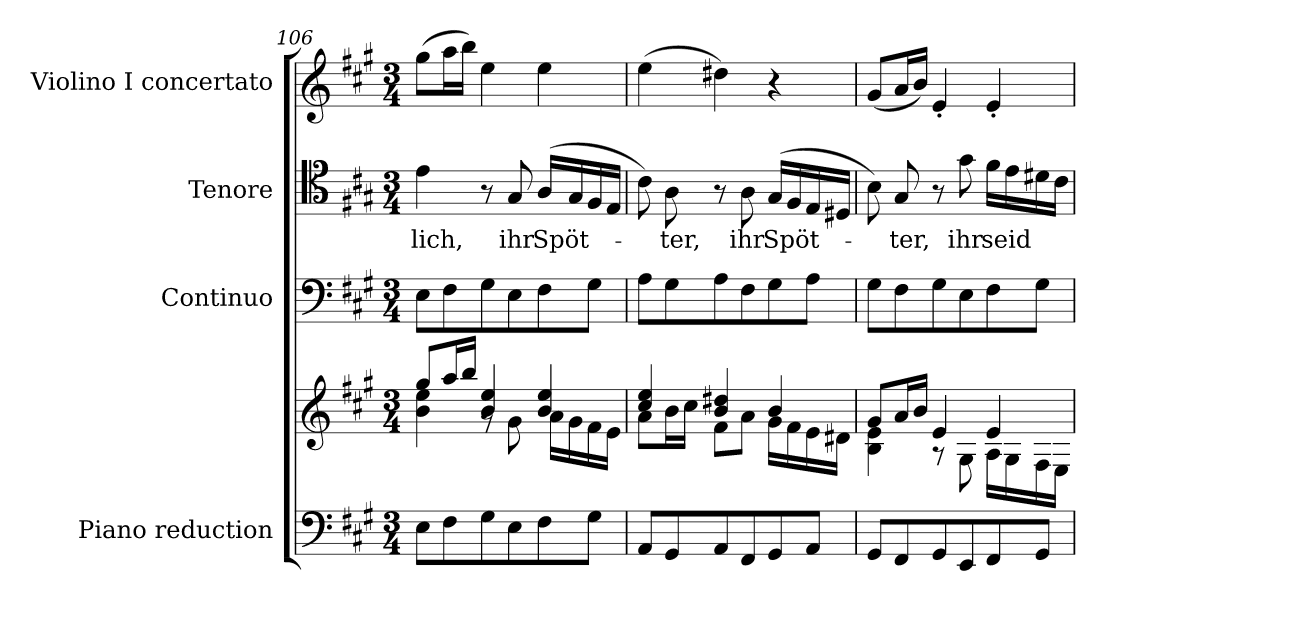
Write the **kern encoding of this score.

**kern	**kern	**kern	**kern	**text	**kern
*part4	*part4	*part3	*part2	*part2	*part1
*staff5	*staff4	*staff3	*staff2	*staff2	*staff1
*I"Piano reduction	*	*I"Continuo	*I"Tenore	*	*I"Violino I concertato
*I'Pno	*	*	*	*	*I'Vln
*clefF4	*clefG2	*clefF4	*clefC4	*	*clefG2
*k[f#c#g#]	*k[f#c#g#]	*k[f#c#g#]	*k[f#c#g#]	*	*k[f#c#g#]
*M3/4	*M3/4	*M3/4	*M3/4	*	*M3/4
=106	=106	=106	=106	=106	=106
*	*^	*	*	*	*
!	!	!	!	!	!LO:LY:b	!
8E\L	8gg#/L	4b\ 4ee\	8E\L	4e\	-lich,	(>8gg#\L
8F#\	16aa/L	.	8F#\	.	.	16aa\L
.	16bb/JJ	.	.	.	.	16bb\JJ)
8G#\	4b/ 4ee/	8rg	8G#\	8r	.	4ee\
!	!	!	!	!	!LO:LY:b	!
8E\	.	8g#\	8E\	8G#/	ihr	.
!	!	!	!	!	!LO:LY:b	!
8F#\	4b/ 4ee/	16a\LL	8F#\	(<16A/LL	Spöt-	4ee\
.	.	16g#\	.	16G#/	.	.
8G#\J	.	16f#\	8G#\J	16F#/	.	.
.	.	16e\JJ	.	16E/JJ	.	.
=107	=107	=107	=107	=107	=107	=107
8AA/L	4cc#/ 4ee/	8a\L	8A\L	8c#\)	.	(>4ee\
!	!	!	!	!	!LO:LY:b	!
8GG#/	.	16b\L	8G#\	8A\	-ter,	.
.	.	16cc#\JJ	.	.	.	.
8AA/	4b/ 4dd#X/	8f#\L	8A\	8r	.	4dd#X\)
!	!	!	!	!	!LO:LY:b	!
8FF#/	.	8a\J	8F#\	8A\	ihr	.
!	!	!	!	!	!LO:LY:b	!
8GG#/	4b/	16g#\LL	8G#\	(<16G#/LL	Spöt-	4r
.	.	16f#\	.	16F#/	.	.
8AA/J	.	16e\	8A\J	16E/	.	.
.	.	16d#X\JJ	.	16D#X/JJ	.	.
=108	=108	=108	=108	=108	=108	=108
8GG#/L	8g#/L	4B\ 4e\	8G#\L	8B\)	.	(<8g#/L
!	!	!	!	!	!LO:LY:b	!
8FF#/	16a/L	.	8F#\	8G#/	-ter,	16a/L
.	16b/JJ	.	.	.	.	16b/JJ)
8GG#/	4e/	8r	8G#\	8r	.	4e'/
!	!	!	!	!	!LO:LY:b	!
8EE/	.	8G#\	8E\	8g#\	ihr	.
!	!	!	!	!	!LO:LY:b	!
8FF#/	4e/	16A\LL	8F#\	16f#\LL	seid	4e'/
.	.	16G#\	.	16e\	.	.
8GG#/J	.	16F#\	8G#\J	16d#X\	.	.
.	.	16E\JJ	.	16c#\JJ	.	.
*	*v	*v	*	*	*	*
=	=	=	=	=	=
*-	*-	*-	*-	*-	*-
